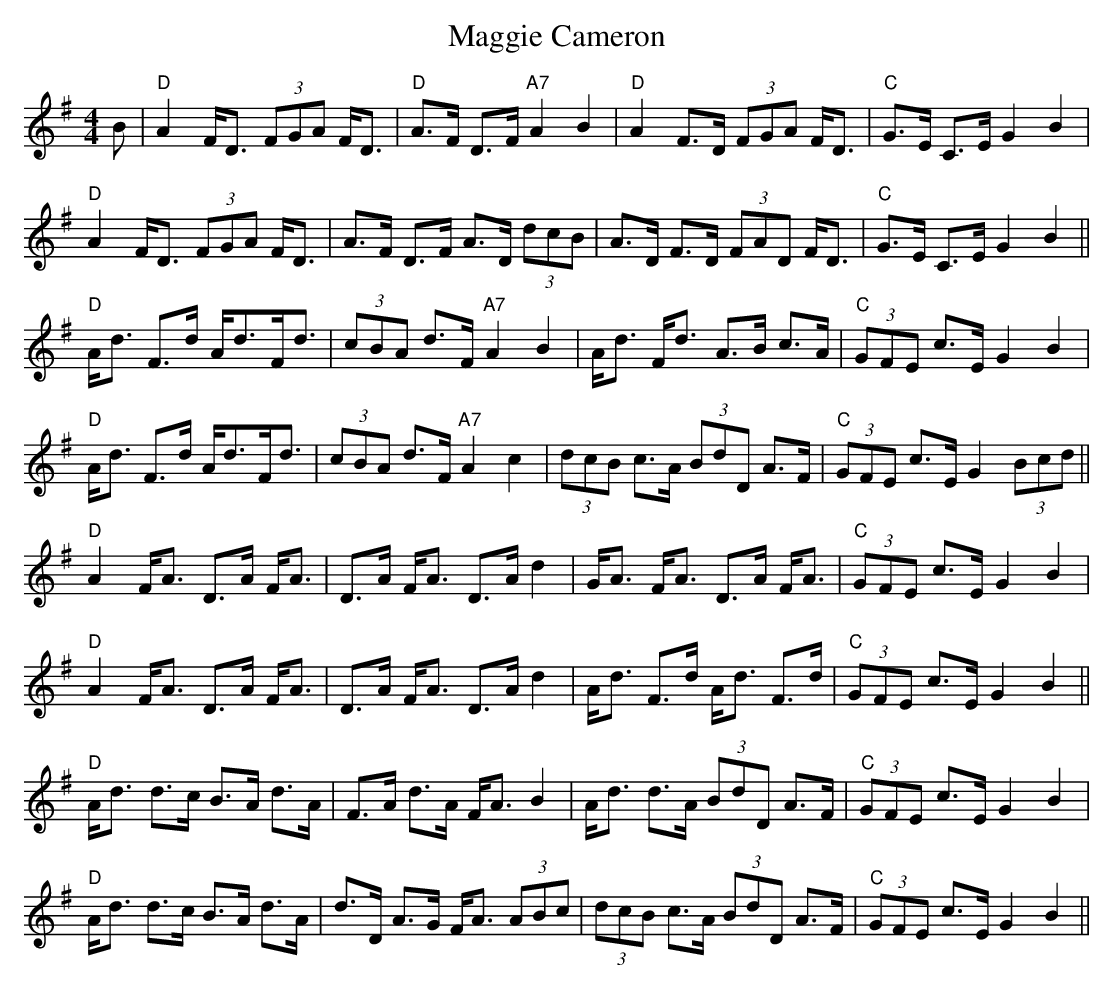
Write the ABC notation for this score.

X:1
T: Maggie Cameron
M: 4/4
L: 1/8
K: Dmix
B|"D"A2 F<D (3FGA F<D|"D"A>F D>F "A7"A2 B2|"D"A2 F>D (3FGA F<D|"C"G>E C>E G2B2|
"D"A2 F<D (3FGA F<D|A>F D>F A>D (3dcB|A>D F>D (3FAD F<D|"C"G>E C>E G2B2||
"D"A<d F>d A<dF<d|(3cBA d>F "A7"A2B2|A<d F<d A>B c>A|"C"(3GFE c>E G2B2|
"D"A<d F>d A<dF<d|(3cBA d>F "A7"A2c2|(3dcB c>A (3BdD A>F|"C"(3GFE c>E G2 (3Bcd||
"D"A2 F<A D>A F<A|D>A F<A D>A d2|G<A F<A D>A F<A|"C"(3GFE c>E G2B2|
"D"A2 F<A D>A F<A|D>A F<A D>A d2|A<d F>d A<d F>d|"C"(3GFE c>E G2B2||
"D"A<d d>c B>A d>A|F>A d>A F<A B2|A<d d>A (3BdD A>F|"C"(3GFE c>E G2B2|
"D"A<d d>c B>A d>A|d>D A>G F<A (3ABc|(3dcB c>A (3BdD A>F|"C"(3GFE c>E G2B2||
